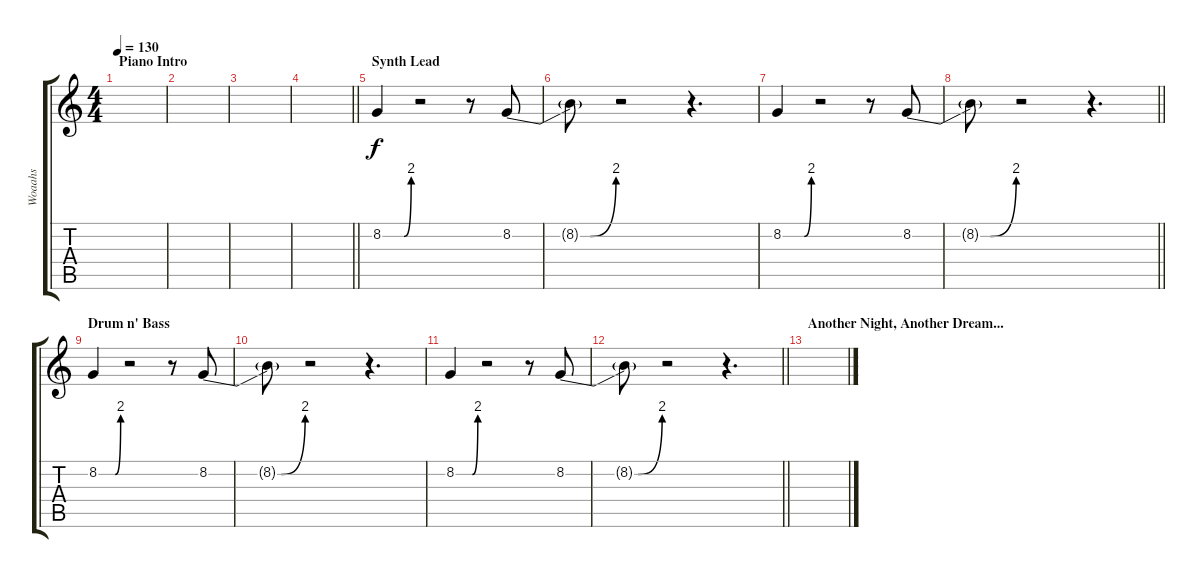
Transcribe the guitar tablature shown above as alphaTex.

\track ("Woaahs" "Woaahs") {instrument lead6voice}
\staff {score tabs}
\tuning (E4 B3 G3 D3 A2 E2) {hide}
\ts (4 4)
\section ("" "Piano Intro")
\tempo 130
\clef g2
\ks c
|
|
|
\barLineRight lightlight
|
\section ("" "Synth Lead")
8.2{be (custom 0 0 16 0 30 0 45 0 60 8)}.4 r.2 r.8 8.2{be (custom 0 0 16 0 30 0 45 0 60 8)}.8 |
8.2{t}.8 r.2 r.4{d} |
8.2{be (custom 0 0 16 0 30 0 45 0 60 8)}.4 r.2 r.8 8.2{be (custom 0 0 16 0 30 0 45 0 60 8)}.8 |
\barLineRight lightlight
8.2{t}.8 r.2 r.4{d} |
\section ("" "Drum n' Bass")
8.2{be (custom 0 0 16 0 30 0 45 0 60 8)}.4 r.2 r.8 8.2{be (custom 0 0 16 0 30 0 45 0 60 8)}.8 |
8.2{t}.8 r.2 r.4{d} |
8.2{be (custom 0 0 16 0 30 0 45 0 60 8)}.4 r.2 r.8 8.2{be (custom 0 0 16 0 30 0 45 0 60 8)}.8 |
\barLineRight lightlight
8.2{t}.8 r.2 r.4{d} |
\section ("" "Another Night, Another Dream...")
